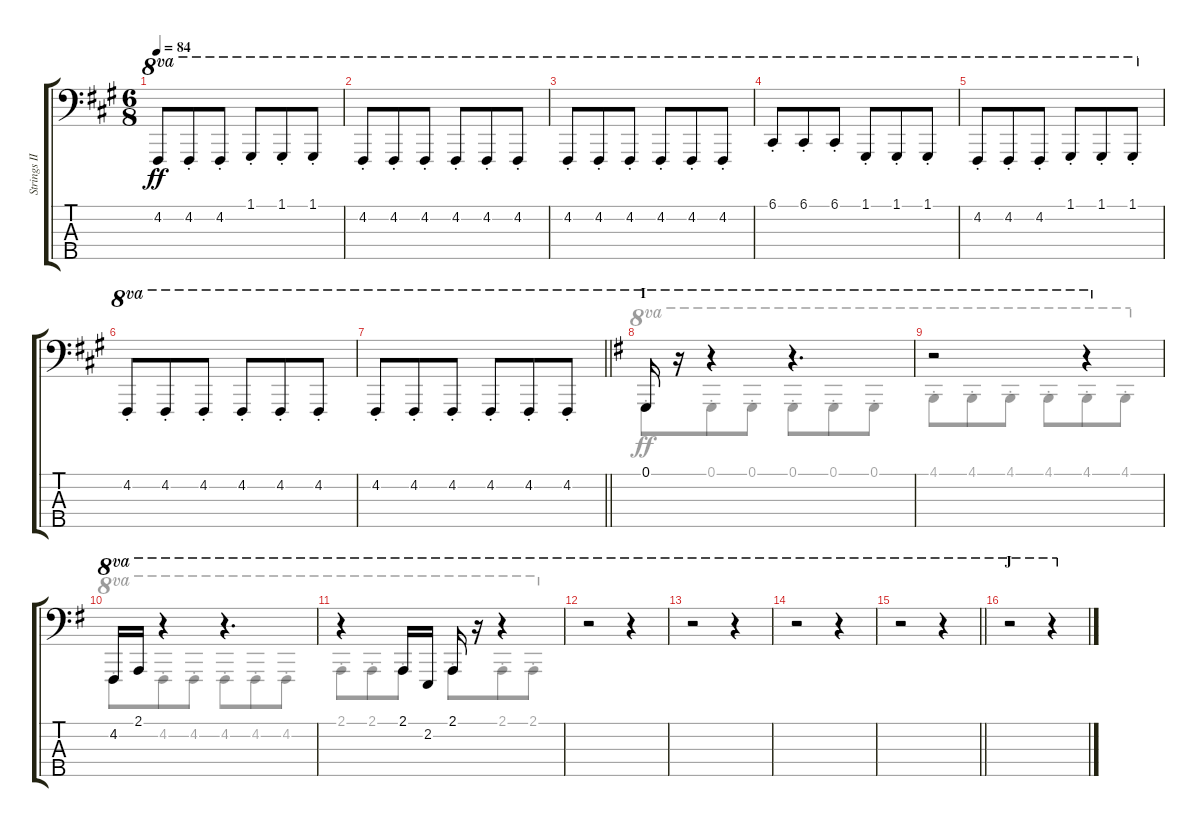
\track ("Strings III" "Strings II") {instrument stringensemble1}
\staff {score tabs}
\tuning (G2 D2 A1 E1 B0) {hide}
\voice
\ts (6 8)
\tempo 84
\clef f4
\ks a
4.2{st}.8{ot 8va dy ff} 4.2{st}.8{ot 8va} 4.2{st}.8{ot 8va} 1.1{st}.8{ot 8va} 1.1{st}.8{ot 8va} 1.1{st}.8{ot 8va} |
4.2{st}.8{ot 8va} 4.2{st}.8{ot 8va} 4.2{st}.8{ot 8va} 4.2{st}.8{ot 8va} 4.2{st}.8{ot 8va} 4.2{st}.8{ot 8va} |
4.2{st}.8{ot 8va} 4.2{st}.8{ot 8va} 4.2{st}.8{ot 8va} 4.2{st}.8{ot 8va} 4.2{st}.8{ot 8va} 4.2{st}.8{ot 8va} |
6.1{st}.8{ot 8va} 6.1{st}.8{ot 8va} 6.1{st}.8{ot 8va} 1.1{st}.8{ot 8va} 1.1{st}.8{ot 8va} 1.1{st}.8{ot 8va} |
4.2{st}.8{ot 8va} 4.2{st}.8{ot 8va} 4.2{st}.8{ot 8va} 1.1{st}.8{ot 8va} 1.1{st}.8{ot 8va} 1.1{st}.8{ot 8va} |
4.2{st}.8{ot 8va} 4.2{st}.8{ot 8va} 4.2{st}.8{ot 8va} 4.2{st}.8{ot 8va} 4.2{st}.8{ot 8va} 4.2{st}.8{ot 8va} |
\barLineRight lightlight
4.2{st}.8{ot 8va} 4.2{st}.8{ot 8va} 4.2{st}.8{ot 8va} 4.2{st}.8{ot 8va} 4.2{st}.8{ot 8va} 4.2{st}.8{ot 8va} |
\section ("" "I")
\ks g
0.1.16{ot 8va} r.16{ot 8va} r.4{ot 8va} r.4{d ot 8va} |
r.2{ot 8va} r.4{ot 8va} |
4.2.16{ot 8va} 2.1.16{ot 8va} r.4{ot 8va} r.4{d ot 8va} |
r.4{ot 8va} 2.1.16{ot 8va} 2.2.16{ot 8va} 2.1.16{ot 8va} r.16{ot 8va} r.4{ot 8va} |
r.2{ot 8va} r.4{ot 8va} |
r.2{ot 8va} r.4{ot 8va} |
r.2{ot 8va} r.4{ot 8va} |
\barLineRight lightlight
r.2{ot 8va} r.4{ot 8va} |
\section ("" "J")
r.2{ot 8va} r.4{ot 8va}
\voice
\clef f4
\ottava regular
\simile none
\ks a
|
|
|
|
|
|
\barLineRight lightlight
|
\ks g
0.1{st}.8{ot 8va beam Down} 0.1{st}.8{ot 8va beam Down} 0.1{st}.8{ot 8va beam Down} 0.1{st}.8{ot 8va beam Down} 0.1{st}.8{ot 8va beam Down} 0.1{st}.8{ot 8va beam Down} |
4.1{st}.8{ot 8va beam Down} 4.1{st}.8{ot 8va beam Down} 4.1{st}.8{ot 8va beam Down} 4.1{st}.8{ot 8va beam Down} 4.1{st}.8{ot 8va beam Down} 4.1{st}.8{ot 8va beam Down} |
4.2{st}.8{ot 8va beam Down} 4.2{st}.8{ot 8va beam Down} 4.2{st}.8{ot 8va beam Down} 4.2{st}.8{ot 8va beam Down} 4.2{st}.8{ot 8va beam Down} 4.2{st}.8{ot 8va beam Down} |
2.1{st}.8{ot 8va beam Down} 2.1{st}.8{ot 8va beam Down} 2.1{st}.8{ot 8va beam Down} 2.1{st}.8{ot 8va beam Down} 2.1{st}.8{ot 8va beam Down} 2.1{st}.8{ot 8va beam Down} |
|
|
|
\barLineRight lightlight
|
